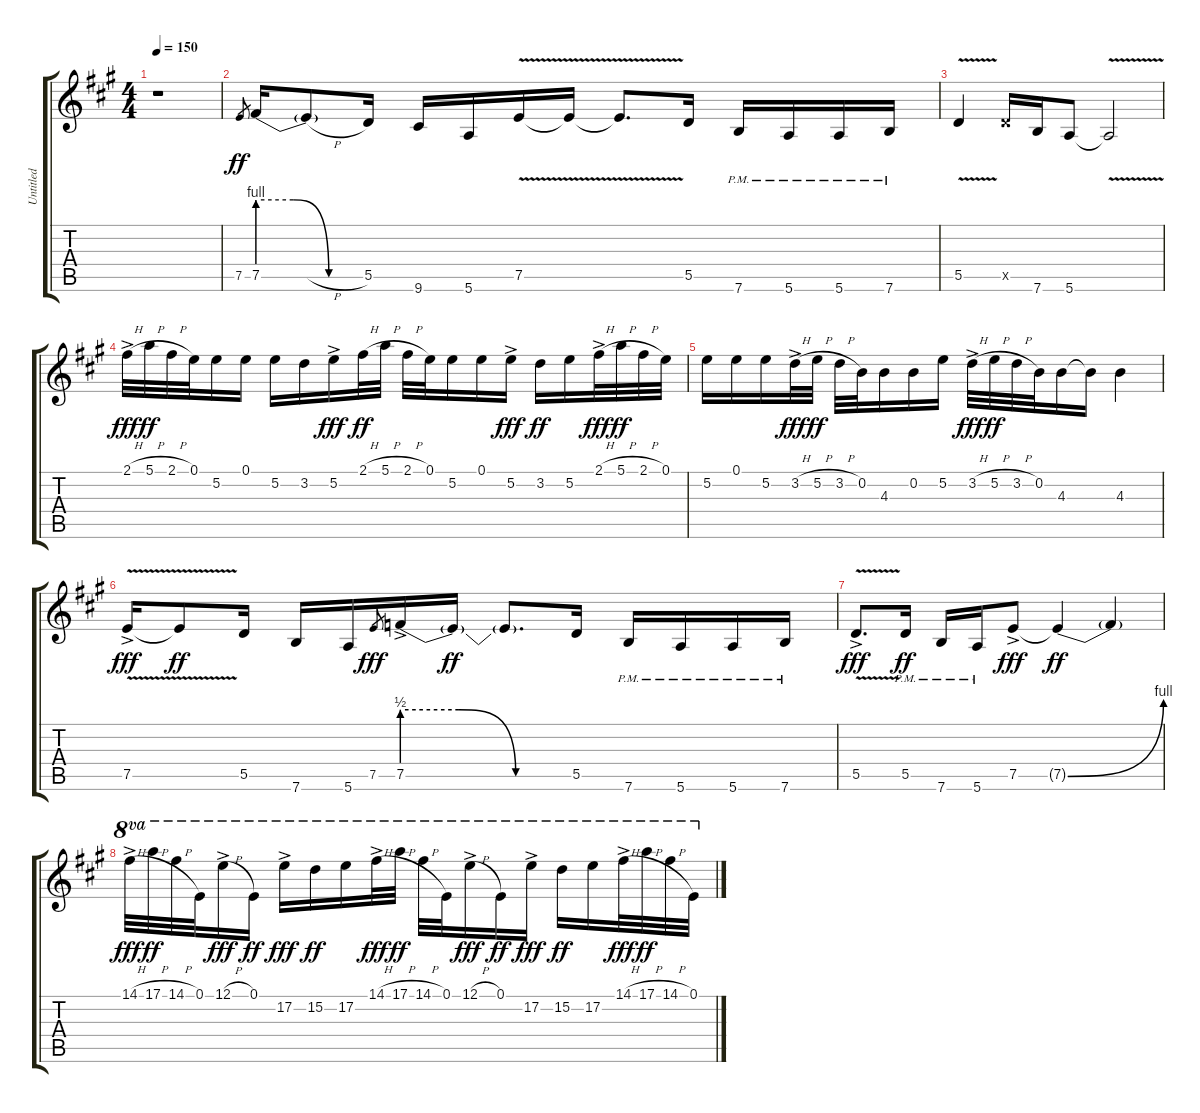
\track ("Untitled" "Untitled") {instrument distortionguitar}
\staff {score tabs}
\tuning (E4 B3 G3 D3 A2 E2) {hide}
\ts (4 4)
\tempo 150
\clef g2
\ks a
r.1{dy mf} |
7.5.8{gr dy ff} 7.5{be (custom 0 4 20 4 40 0 60 0)}.16 7.5{h t}.8 5.5.16 9.6.16 5.6.16 7.5{v}.16 7.5{v t}.16 7.5{v t}.8{d} 5.5.16 7.6{pm}.16 5.6{pm}.16 5.6{pm}.16 7.6{pm}.16 |
5.5{v}.4 5.5{x}.16 7.6.16 5.6.8 5.6{v t}.2 |
2.1{h ac}.32{dy fff} 5.1{h}.32{dy ff} 2.1{h}.32 0.1.32 5.2.16 0.1.16 5.2.16 3.2.16 5.2{ac}.16{dy fff} 2.1{h}.32{dy ff} 5.1{h}.32 2.1{h}.32 0.1.32 5.2.16 0.1.16 5.2{ac}.16{dy fff} 3.2.16{dy ff} 5.2.16 2.1{h ac}.32{dy fff} 5.1{h}.32{dy ff} 2.1{h}.32 0.1.32 |
5.2.16 0.1.16 5.2.16 3.2{h ac}.32{dy fff} 5.2{h}.32{dy ff} 3.2{h}.32 0.2.32 4.3.16 0.2.16 5.2.16 3.2{h ac}.32{dy fff} 5.2{h}.32{dy ff} 3.2{h}.32 0.2.32 4.3.16 4.3{t}.16 4.3.4 |
7.5{v ac}.16{dy fff} 7.5{v t}.8{dy ff} 5.5.16 7.6.16 5.6.16 7.5.8{gr dy fff} 7.5{be (custom 0 2 20 2 40 0 60 0) ac}.16 7.5{t}.16{dy ff} 7.5{t}.8{d} 5.5.16 7.6{pm}.16 5.6{pm}.16 5.6{pm}.16 7.6{pm}.16 |
5.5{v ac}.8{d dy fff} 5.5{pm}.16{dy ff} 7.6{pm}.16 5.6{pm}.16 7.5{ac}.8{dy fff} 7.5{be (bend 0 0 60 4) t}.4{dy ff} 7.5{t}.4 |
14.1{h ac}.32{ot 8va dy fff} 17.1{h}.32{ot 8va dy ff} 14.1{h}.32{ot 8va} 0.1.32{ot 8va} 12.1{h ac}.16{ot 8va dy fff} 0.1.16{ot 8va dy ff} 17.2{ac}.16{ot 8va dy fff} 15.2.16{ot 8va dy ff} 17.2.16{ot 8va} 14.1{h ac}.32{ot 8va dy fff} 17.1{h}.32{ot 8va dy ff} 14.1{h}.32{ot 8va} 0.1.32{ot 8va} 12.1{h ac}.16{ot 8va dy fff} 0.1.16{ot 8va dy ff} 17.2{ac}.16{ot 8va dy fff} 15.2.16{ot 8va dy ff} 17.2.16{ot 8va} 14.1{h ac}.32{ot 8va dy fff} 17.1{h}.32{ot 8va dy ff} 14.1{h}.32{ot 8va} 0.1.32{ot 8va}
